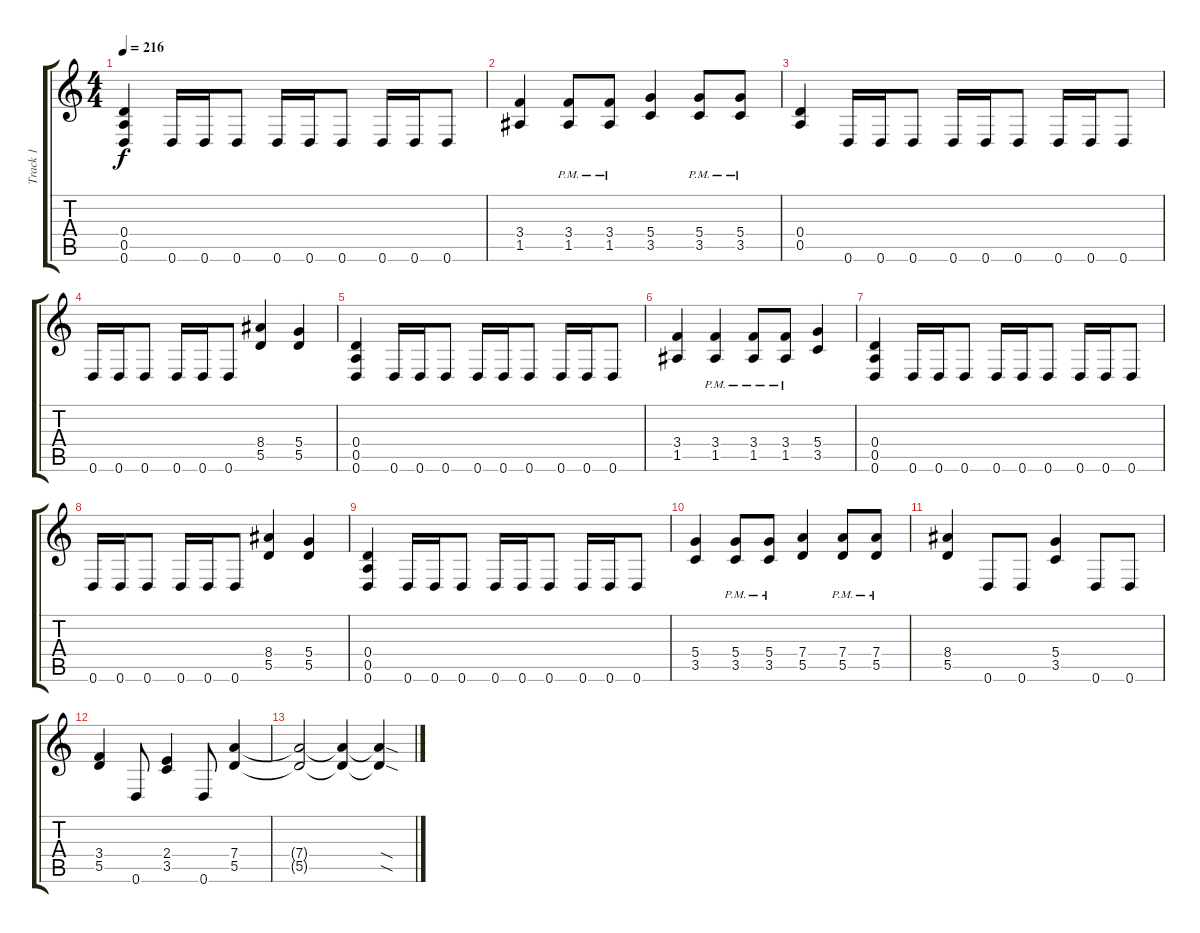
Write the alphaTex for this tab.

\track ("Track 1" "Track 1") {instrument distortionguitar}
\staff {score tabs}
\tuning (E4 B3 G3 D3 A2 D2) {hide}
\ts (4 4)
\tempo 216
\clef g2
\ks c
(0.4 0.5 0.6).4{dy f} 0.6.16 0.6.16 0.6.8 0.6.16 0.6.16 0.6.8 0.6.16 0.6.16 0.6.8 |
(3.4 1.5).4 (3.4{pm} 1.5{pm}).8 (3.4{pm} 1.5{pm}).8 (5.4 3.5).4 (5.4{pm} 3.5{pm}).8 (5.4{pm} 3.5{pm}).8 |
(0.4 0.5).4 0.6.16 0.6.16 0.6.8 0.6.16 0.6.16 0.6.8 0.6.16 0.6.16 0.6.8 |
0.6.16 0.6.16 0.6.8 0.6.16 0.6.16 0.6.8 (8.4 5.5).4 (5.4 5.5).4 |
(0.4 0.5 0.6).4 0.6.16 0.6.16 0.6.8 0.6.16 0.6.16 0.6.8 0.6.16 0.6.16 0.6.8 |
(3.4 1.5).4 (3.4{pm} 1.5{pm}).4 (3.4{pm} 1.5{pm}).8 (3.4{pm} 1.5{pm}).8 (5.4 3.5).4 |
(0.4 0.5 0.6).4 0.6.16 0.6.16 0.6.8 0.6.16 0.6.16 0.6.8 0.6.16 0.6.16 0.6.8 |
0.6.16 0.6.16 0.6.8 0.6.16 0.6.16 0.6.8 (8.4 5.5).4 (5.4 5.5).4 |
(0.4 0.5 0.6).4 0.6.16 0.6.16 0.6.8 0.6.16 0.6.16 0.6.8 0.6.16 0.6.16 0.6.8 |
(5.4 3.5).4 (5.4{pm} 3.5{pm}).8 (5.4{pm} 3.5{pm}).8 (7.4 5.5).4 (7.4{pm} 5.5{pm}).8 (7.4{pm} 5.5{pm}).8 |
(8.4 5.5).4 0.6.8 0.6.8 (5.4 3.5).4 0.6.8 0.6.8 |
(3.4 5.5).4 0.6.8 (2.4 3.5).4 0.6.8 (7.4 5.5).4 |
(7.4{t} 5.5{t}).2 (7.4{t} 5.5{t}).4 (7.4{sod t} 5.5{sod t}).4
